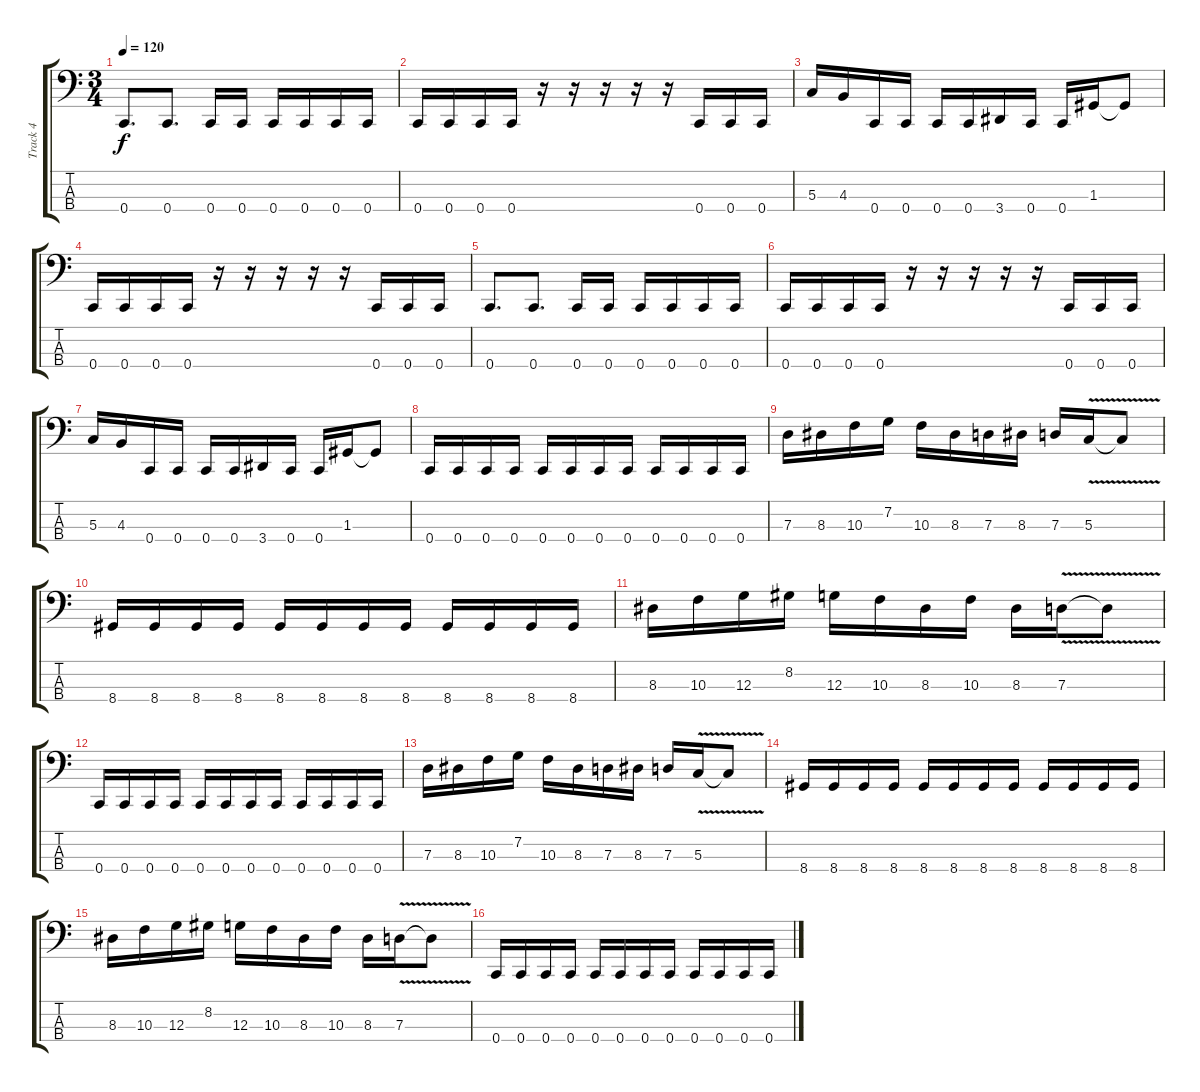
\track ("Track 4" "Track 4") {instrument electricbassfinger}
\staff {score tabs}
\tuning (F2 C2 G1 C1) {hide}
\ts (3 4)
\tempo 120
\clef f4
\ks c
0.4.8{d dy f} 0.4.8{d} 0.4.16 0.4.16 0.4.16 0.4.16 0.4.16 0.4.16 |
0.4.16 0.4.16 0.4.16 0.4.16 r.16 r.16 r.16 r.16 r.16 0.4.16 0.4.16 0.4.16 |
5.3.16 4.3.16 0.4.16 0.4.16 0.4.16 0.4.16 3.4.16 0.4.16 0.4.16 1.3.16 1.3{t}.8 |
0.4.16 0.4.16 0.4.16 0.4.16 r.16 r.16 r.16 r.16 r.16 0.4.16 0.4.16 0.4.16 |
0.4.8{d} 0.4.8{d} 0.4.16 0.4.16 0.4.16 0.4.16 0.4.16 0.4.16 |
0.4.16 0.4.16 0.4.16 0.4.16 r.16 r.16 r.16 r.16 r.16 0.4.16 0.4.16 0.4.16 |
5.3.16 4.3.16 0.4.16 0.4.16 0.4.16 0.4.16 3.4.16 0.4.16 0.4.16 1.3.16 1.3{t}.8 |
0.4.16 0.4.16 0.4.16 0.4.16 0.4.16 0.4.16 0.4.16 0.4.16 0.4.16 0.4.16 0.4.16 0.4.16 |
7.3.16 8.3.16 10.3.16 7.2.16 10.3.16 8.3.16 7.3.16 8.3.16 7.3.16 5.3{v}.16 5.3{t}.8 |
8.4.16 8.4.16 8.4.16 8.4.16 8.4.16 8.4.16 8.4.16 8.4.16 8.4.16 8.4.16 8.4.16 8.4.16 |
8.3.16 10.3.16 12.3.16 8.2.16 12.3.16 10.3.16 8.3.16 10.3.16 8.3.16 7.3{v}.16 7.3{t}.8 |
0.4.16 0.4.16 0.4.16 0.4.16 0.4.16 0.4.16 0.4.16 0.4.16 0.4.16 0.4.16 0.4.16 0.4.16 |
7.3.16 8.3.16 10.3.16 7.2.16 10.3.16 8.3.16 7.3.16 8.3.16 7.3.16 5.3{v}.16 5.3{t}.8 |
8.4.16 8.4.16 8.4.16 8.4.16 8.4.16 8.4.16 8.4.16 8.4.16 8.4.16 8.4.16 8.4.16 8.4.16 |
8.3.16 10.3.16 12.3.16 8.2.16 12.3.16 10.3.16 8.3.16 10.3.16 8.3.16 7.3{v}.16 7.3{t}.8 |
0.4.16 0.4.16 0.4.16 0.4.16 0.4.16 0.4.16 0.4.16 0.4.16 0.4.16 0.4.16 0.4.16 0.4.16
